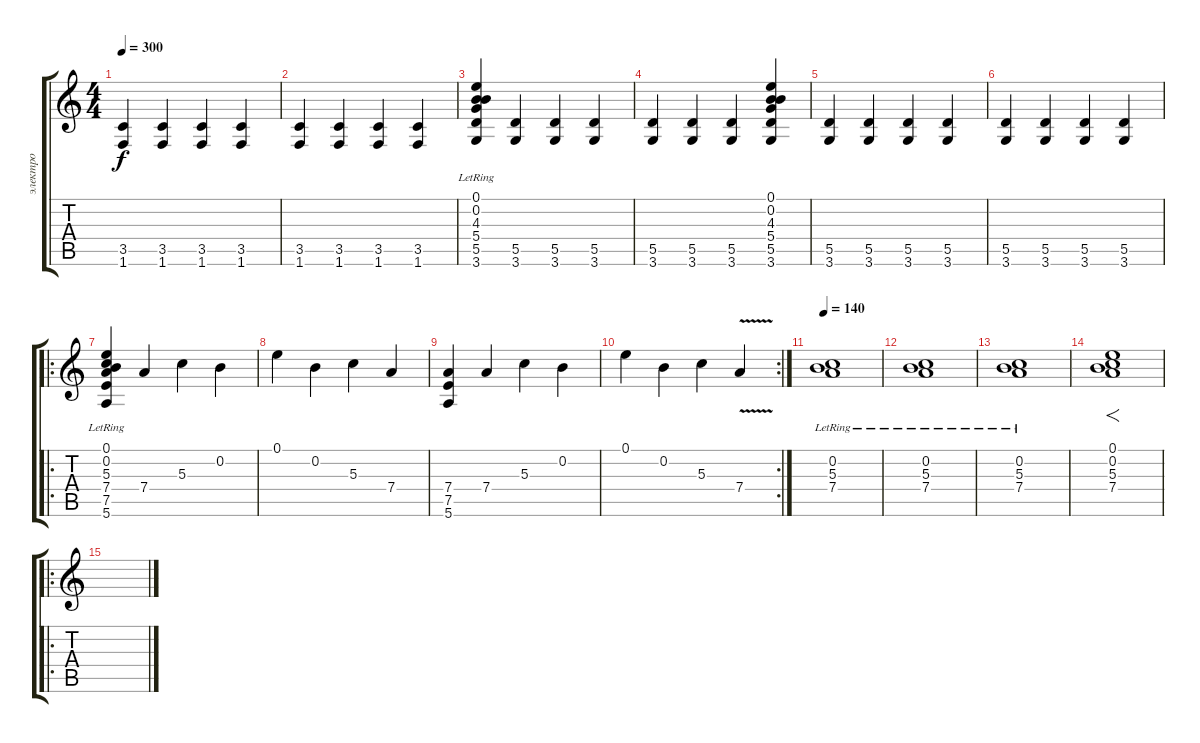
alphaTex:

\track ("электро" "электро") {instrument overdrivenguitar}
\staff {score tabs}
\tuning (E4 B3 G3 D3 A2 E2) {hide}
\ts (4 4)
\tempo 300
\clef g2
\ks c
(3.5 1.6).4{dy f} (3.5 1.6).4 (3.5 1.6).4 (3.5 1.6).4 |
(3.5 1.6).4 (3.5 1.6).4 (3.5 1.6).4 (3.5 1.6).4 |
(0.1{lr} 0.2 4.3 5.4 5.5 3.6).4 (5.5 3.6).4 (5.5 3.6).4 (5.5 3.6).4 |
(5.5 3.6).4 (5.5 3.6).4 (5.5 3.6).4 (0.1 0.2 4.3 5.4 5.5 3.6).4 |
(5.5 3.6).4 (5.5 3.6).4 (5.5 3.6).4 (5.5 3.6).4 |
(5.5 3.6).4 (5.5 3.6).4 (5.5 3.6).4 (5.5 3.6).4 |
\ro
(0.1{lr} 0.2 5.3 7.4 7.5 5.6).4 7.4.4 5.3.4 0.2.4 |
0.1.4 0.2.4 5.3.4 7.4.4 |
(7.4 7.5 5.6).4 7.4.4 5.3.4 0.2.4 |
\rc 2
0.1.4 0.2.4 5.3.4 7.4{v}.4 |
\tempo 140
(0.2{lr} 5.3 7.4).1 |
(0.2 5.3{lr} 7.4).1 |
(0.2 5.3{lr} 7.4).1 |
(0.1 0.2 5.3 7.4).1{f} |
\ro
